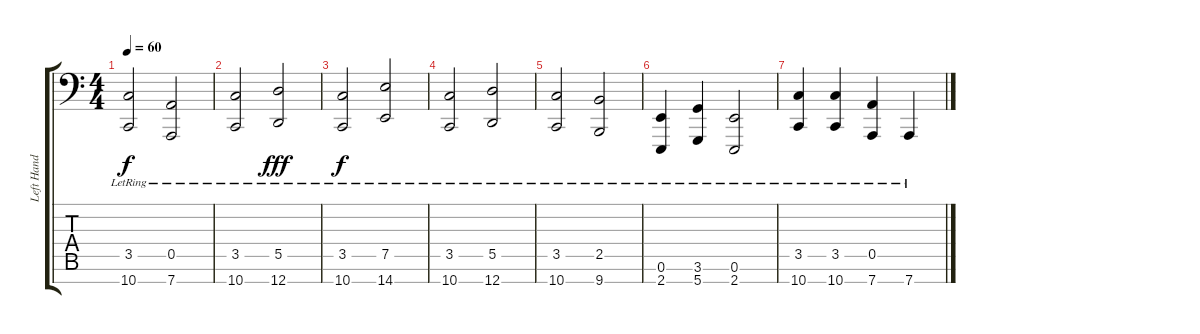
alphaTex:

\track ("Left Hand" "Left Hand") {instrument brightacousticpiano}
\staff {score tabs}
\tuning (E4 B3 G3 D3 A2 E2 D1) {hide}
\ts (4 4)
\tempo 60
\clef f4
\ks c
(3.5{lr} 10.7{lr}).2{dy f} (0.5{lr} 7.7).2 |
(3.5{lr} 10.7{lr}).2 (5.5{lr} 12.7{lr}).2{dy fff} |
(3.5{lr} 10.7{lr}).2{dy f} (7.5{lr} 14.7{lr}).2 |
(3.5{lr} 10.7{lr}).2 (5.5{lr} 12.7{lr}).2 |
(3.5{lr} 10.7{lr}).2 (2.5{lr} 9.7{lr}).2 |
(0.6{lr} 2.7).4 (3.6{lr} 5.7).4 (0.6{lr} 2.7).2 |
(3.5{lr} 10.7{lr}).4 (3.5{lr} 10.7{lr}).4 (0.5{lr} 7.7{lr}).4 7.7{lr}.4
